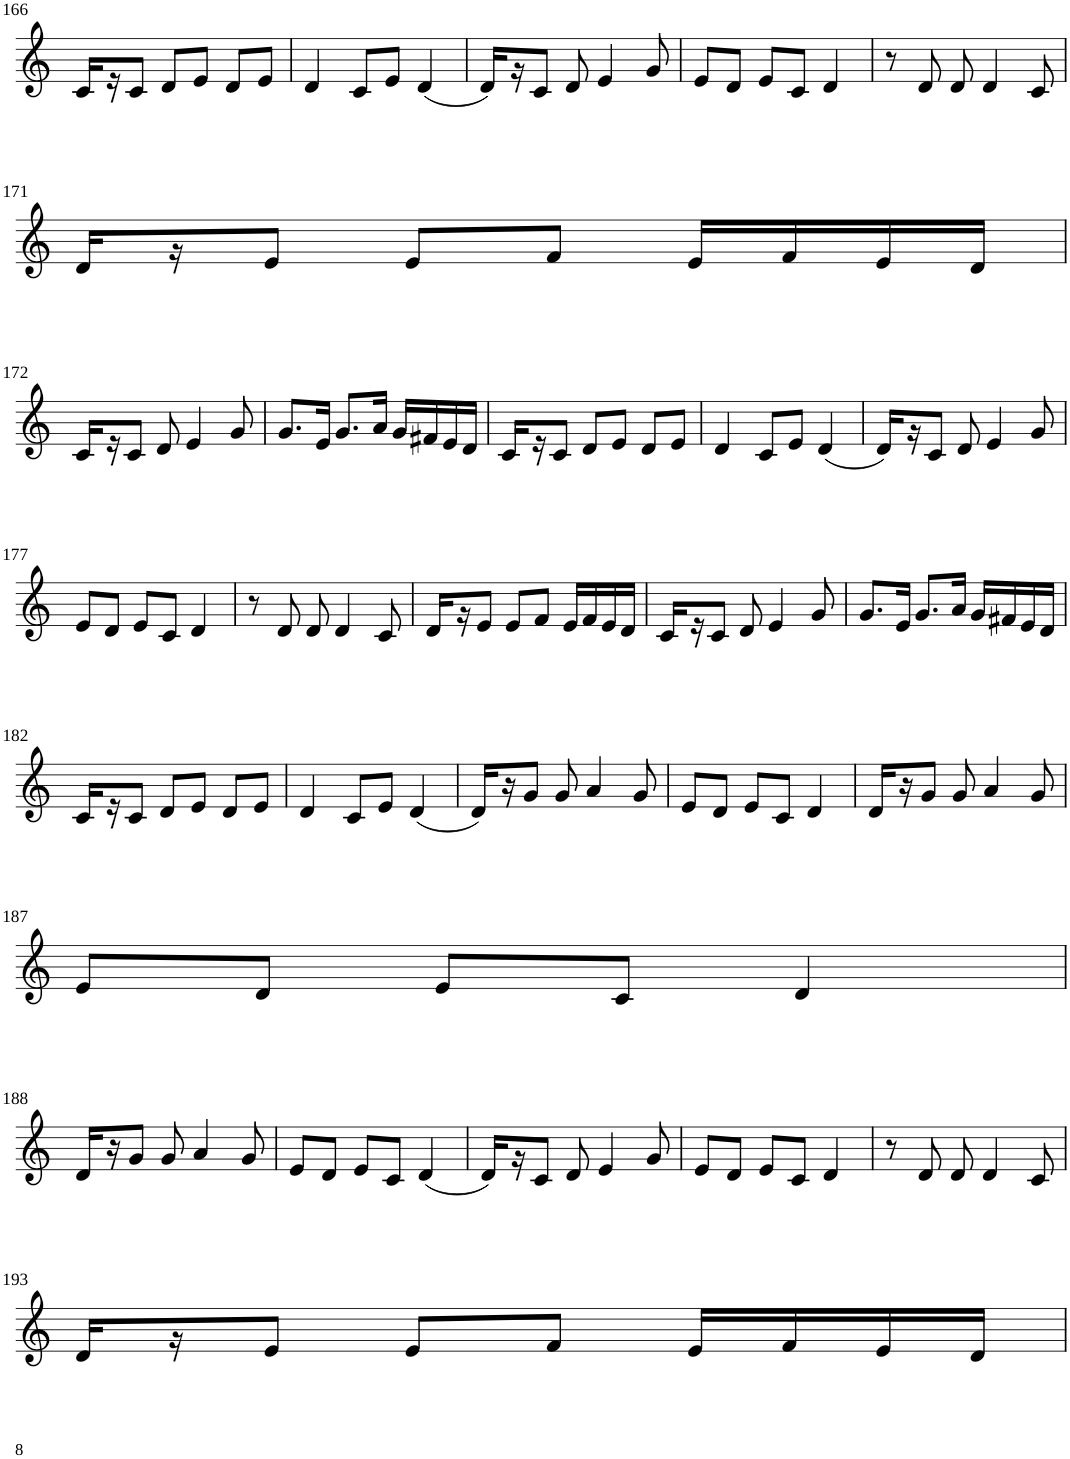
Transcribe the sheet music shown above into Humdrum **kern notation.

**kern
*part1
*staff1
*I"Violin
!!LO:PB:g=z
*clefG2
*k[]
*C:
*M3/4
=166
16c/LL
16r
8c/J
8d/L
8e/J
8d/L
8e/J
=167
4d/
8c/L
8e/J
(4d/
=168
16d/LL)
16r
8c/J
8d/
4e/
8g/
=169
8e/L
8d/J
8e/L
8c/J
4d/
=170
8r
8d/
8d/
4d/
8c/
!!LO:LB:g=z
=171
16d/LL
16r
8e/J
8e/L
8f/J
16e/LL
16f/
16e/
16d/JJ
!!LO:LB:g=z
=172
16c/LL
16r
8c/J
8d/
4e/
8g/
=173
8.g/L
16e/Jk
8.g/L
16a/Jk
16g/LL
16f#X/
16e/
16d/JJ
=174
16c/LL
16r
8c/J
8d/L
8e/J
8d/L
8e/J
=175
4d/
8c/L
8e/J
(4d/
=176
16d/LL)
16r
8c/J
8d/
4e/
8g/
!!LO:LB:g=z
=177
8e/L
8d/J
8e/L
8c/J
4d/
=178
8r
8d/
8d/
4d/
8c/
=179
16d/LL
16r
8e/J
8e/L
8f/J
16e/LL
16f/
16e/
16d/JJ
=180
16c/LL
16r
8c/J
8d/
4e/
8g/
=181
8.g/L
16e/Jk
8.g/L
16a/Jk
16g/LL
16f#X/
16e/
16d/JJ
!!LO:LB:g=z
=182
16c/LL
16r
8c/J
8d/L
8e/J
8d/L
8e/J
=183
4d/
8c/L
8e/J
(4d/
=184
16d/LL)
16r
8g/J
8g/
4a/
8g/
=185
8e/L
8d/J
8e/L
8c/J
4d/
=186
16d/LL
16r
8g/J
8g/
4a/
8g/
!!LO:LB:g=z
=187
8e/L
8d/J
8e/L
8c/J
4d/
!!LO:LB:g=z
=188
16d/LL
16r
8g/J
8g/
4a/
8g/
=189
8e/L
8d/J
8e/L
8c/J
(4d/
=190
16d/LL)
16r
8c/J
8d/
4e/
8g/
=191
8e/L
8d/J
8e/L
8c/J
4d/
=192
8r
8d/
8d/
4d/
8c/
!!LO:LB:g=z
=193
16d/LL
16r
8e/J
8e/L
8f/J
16e/LL
16f/
16e/
16d/JJ
=
*-
